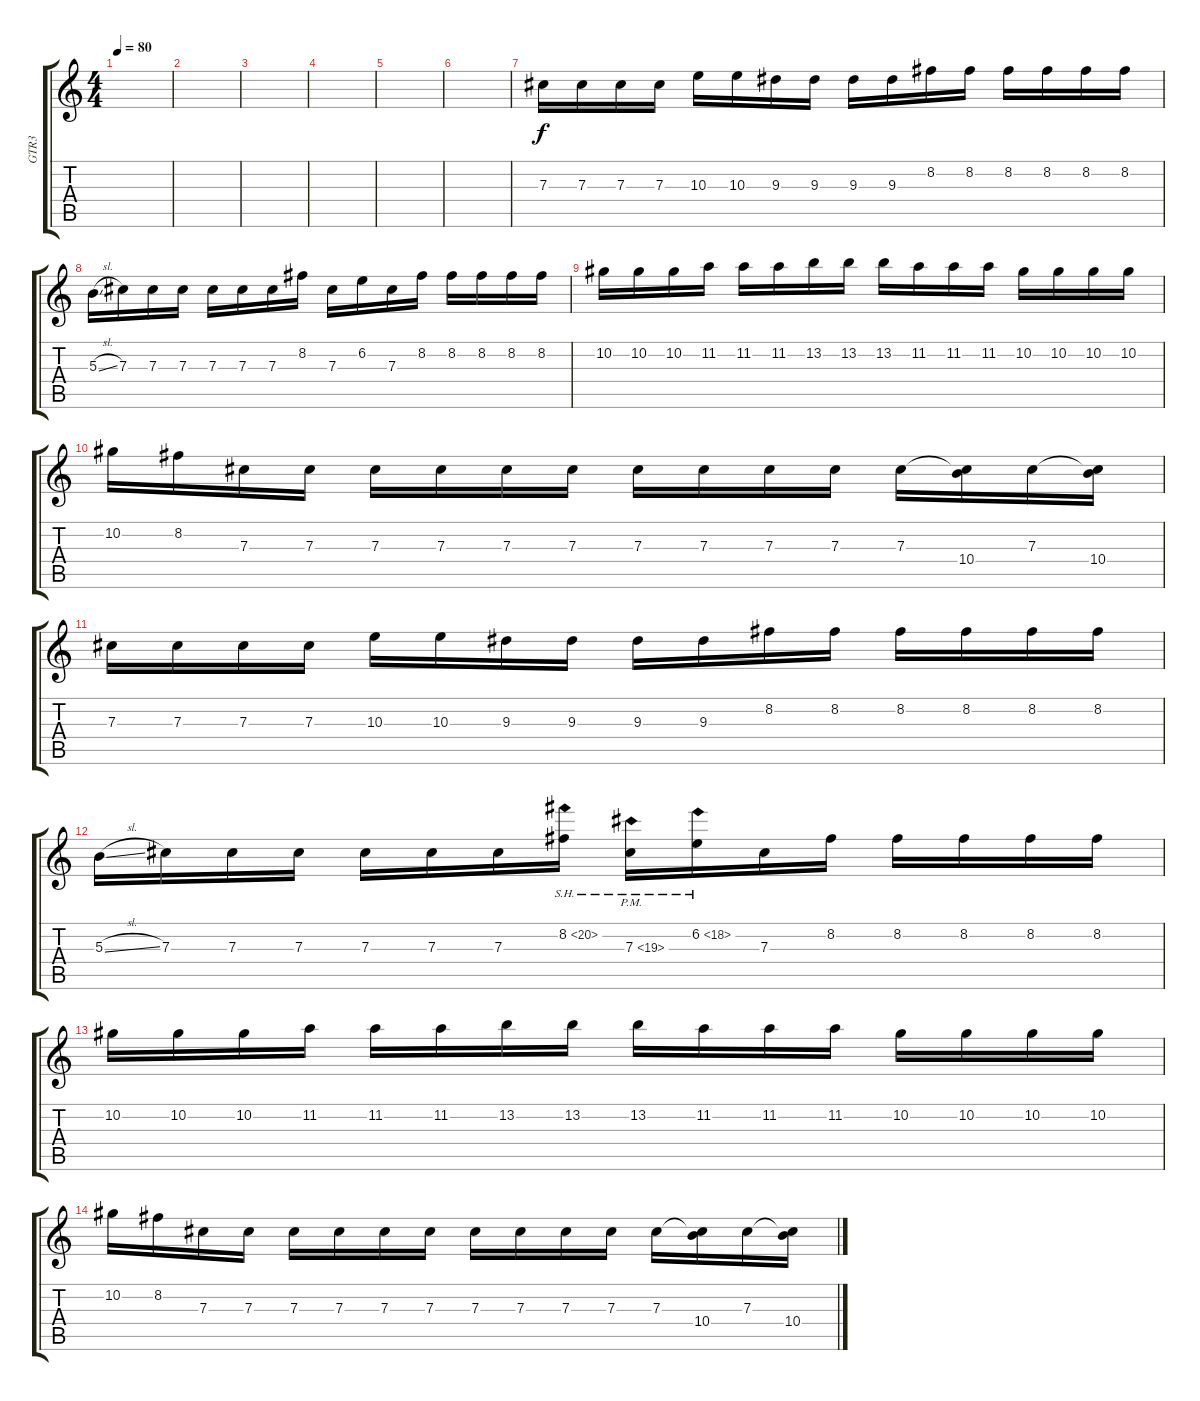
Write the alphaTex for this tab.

\track ("GTR3" "GTR3") {instrument overdrivenguitar}
\staff {score tabs}
\tuning (Eb4 Bb3 Gb3 Db3 Ab2 Eb2) {hide}
\ts (4 4)
\tempo 80
\clef g2
\ks c
|
|
|
|
|
|
7.3.16 7.3.16 7.3.16 7.3.16 10.3.16 10.3.16 9.3.16 9.3.16 9.3.16 9.3.16 8.2.16 8.2.16 8.2.16 8.2.16 8.2.16 8.2.16 |
5.3{sl}.16 7.3.16 7.3.16 7.3.16 7.3.16 7.3.16 7.3.16 8.2.16 7.3.16 6.2.16 7.3.16 8.2.16 8.2.16 8.2.16 8.2.16 8.2.16 |
10.2.16 10.2.16 10.2.16 11.2.16 11.2.16 11.2.16 13.2.16 13.2.16 13.2.16 11.2.16 11.2.16 11.2.16 10.2.16 10.2.16 10.2.16 10.2.16 |
10.2.16 8.2.16 7.3.16 7.3.16 7.3.16 7.3.16 7.3.16 7.3.16 7.3.16 7.3.16 7.3.16 7.3.16 7.3.16 (7.3{t} 10.4).16 7.3.16 (7.3{t} 10.4).16 |
7.3.16 7.3.16 7.3.16 7.3.16 10.3.16 10.3.16 9.3.16 9.3.16 9.3.16 9.3.16 8.2.16 8.2.16 8.2.16 8.2.16 8.2.16 8.2.16 |
5.3{sl}.16 7.3.16 7.3.16 7.3.16 7.3.16 7.3.16 7.3.16 8.2{sh 12}.16 7.3{sh 12 pm}.16 6.2{sh 12}.16 7.3.16 8.2.16 8.2.16 8.2.16 8.2.16 8.2.16 |
10.2.16 10.2.16 10.2.16 11.2.16 11.2.16 11.2.16 13.2.16 13.2.16 13.2.16 11.2.16 11.2.16 11.2.16 10.2.16 10.2.16 10.2.16 10.2.16 |
10.2.16 8.2.16 7.3.16 7.3.16 7.3.16 7.3.16 7.3.16 7.3.16 7.3.16 7.3.16 7.3.16 7.3.16 7.3.16 (7.3{t} 10.4).16 7.3.16 (7.3{t} 10.4).16
